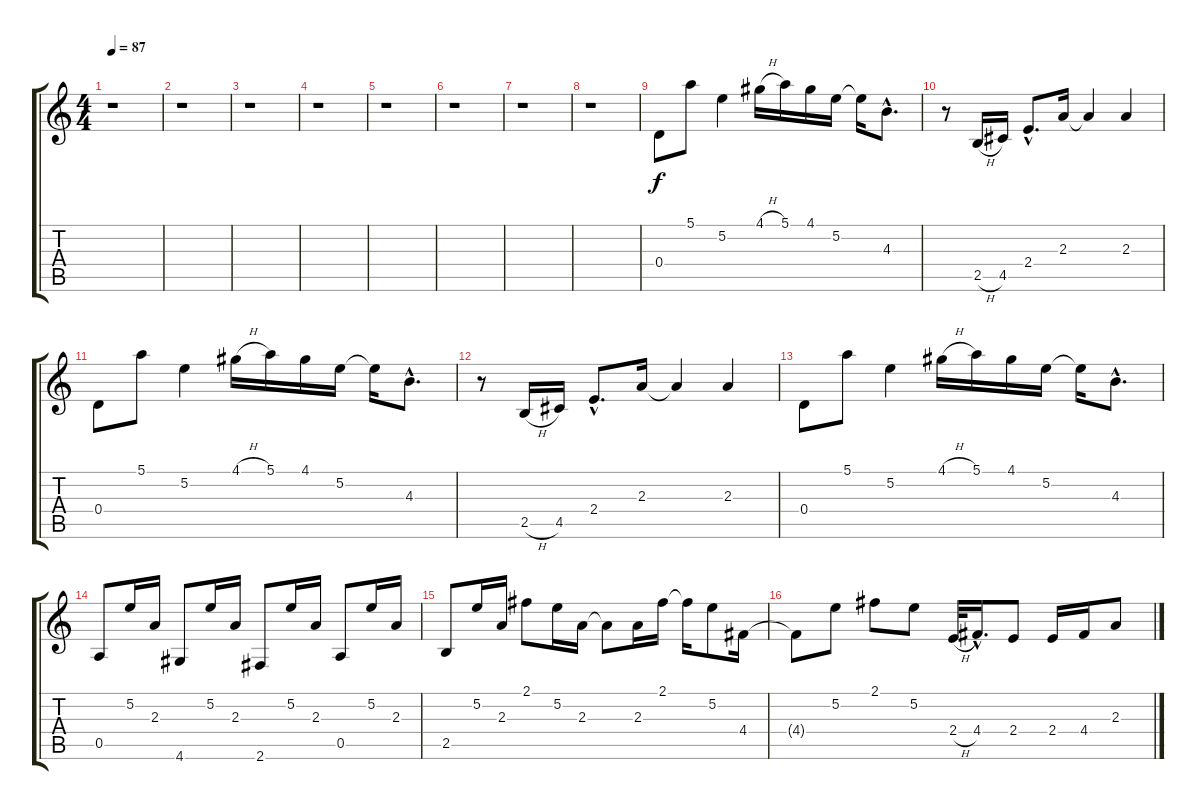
\track "" {instrument acousticguitarsteel}
\staff {score tabs}
\tuning (E4 B3 G3 D3 A2 E2) {hide}
\ts (4 4)
\tempo 87
\clef g2
\ks c
r.1{dy f} |
r.1 |
r.1 |
r.1 |
r.1 |
r.1 |
r.1 |
r.1 |
0.4.8 5.1.8 5.2.4 4.1{h}.16 5.1.16 4.1.16 5.2.16 5.2{t}.16 4.3{hac}.8{d} |
r.8 2.5{h}.16 4.5.16 2.4{hac}.8{d} 2.3.16 2.3{t}.4 2.3.4 |
0.4.8 5.1.8 5.2.4 4.1{h}.16 5.1.16 4.1.16 5.2.16 5.2{t}.16 4.3{hac}.8{d} |
r.8 2.5{h}.16 4.5.16 2.4{hac}.8{d} 2.3.16 2.3{t}.4 2.3.4 |
0.4.8 5.1.8 5.2.4 4.1{h}.16 5.1.16 4.1.16 5.2.16 5.2{t}.16 4.3{hac}.8{d} |
0.5.8 5.2.16 2.3.16 4.6.8 5.2.16 2.3.16 2.6.8 5.2.16 2.3.16 0.5.8 5.2.16 2.3.16 |
2.5.8 5.2.16 2.3.16 2.1.8 5.2.16 2.3.16 2.3{t}.8 2.3.16 2.1.16 2.1{t}.16 5.2.8 4.4.16 |
4.4{t}.8 5.2.8 2.1.8 5.2.8 2.4{h}.32 4.4{hac}.16{d} 2.4.8 2.4.16 4.4.16 2.3.8
